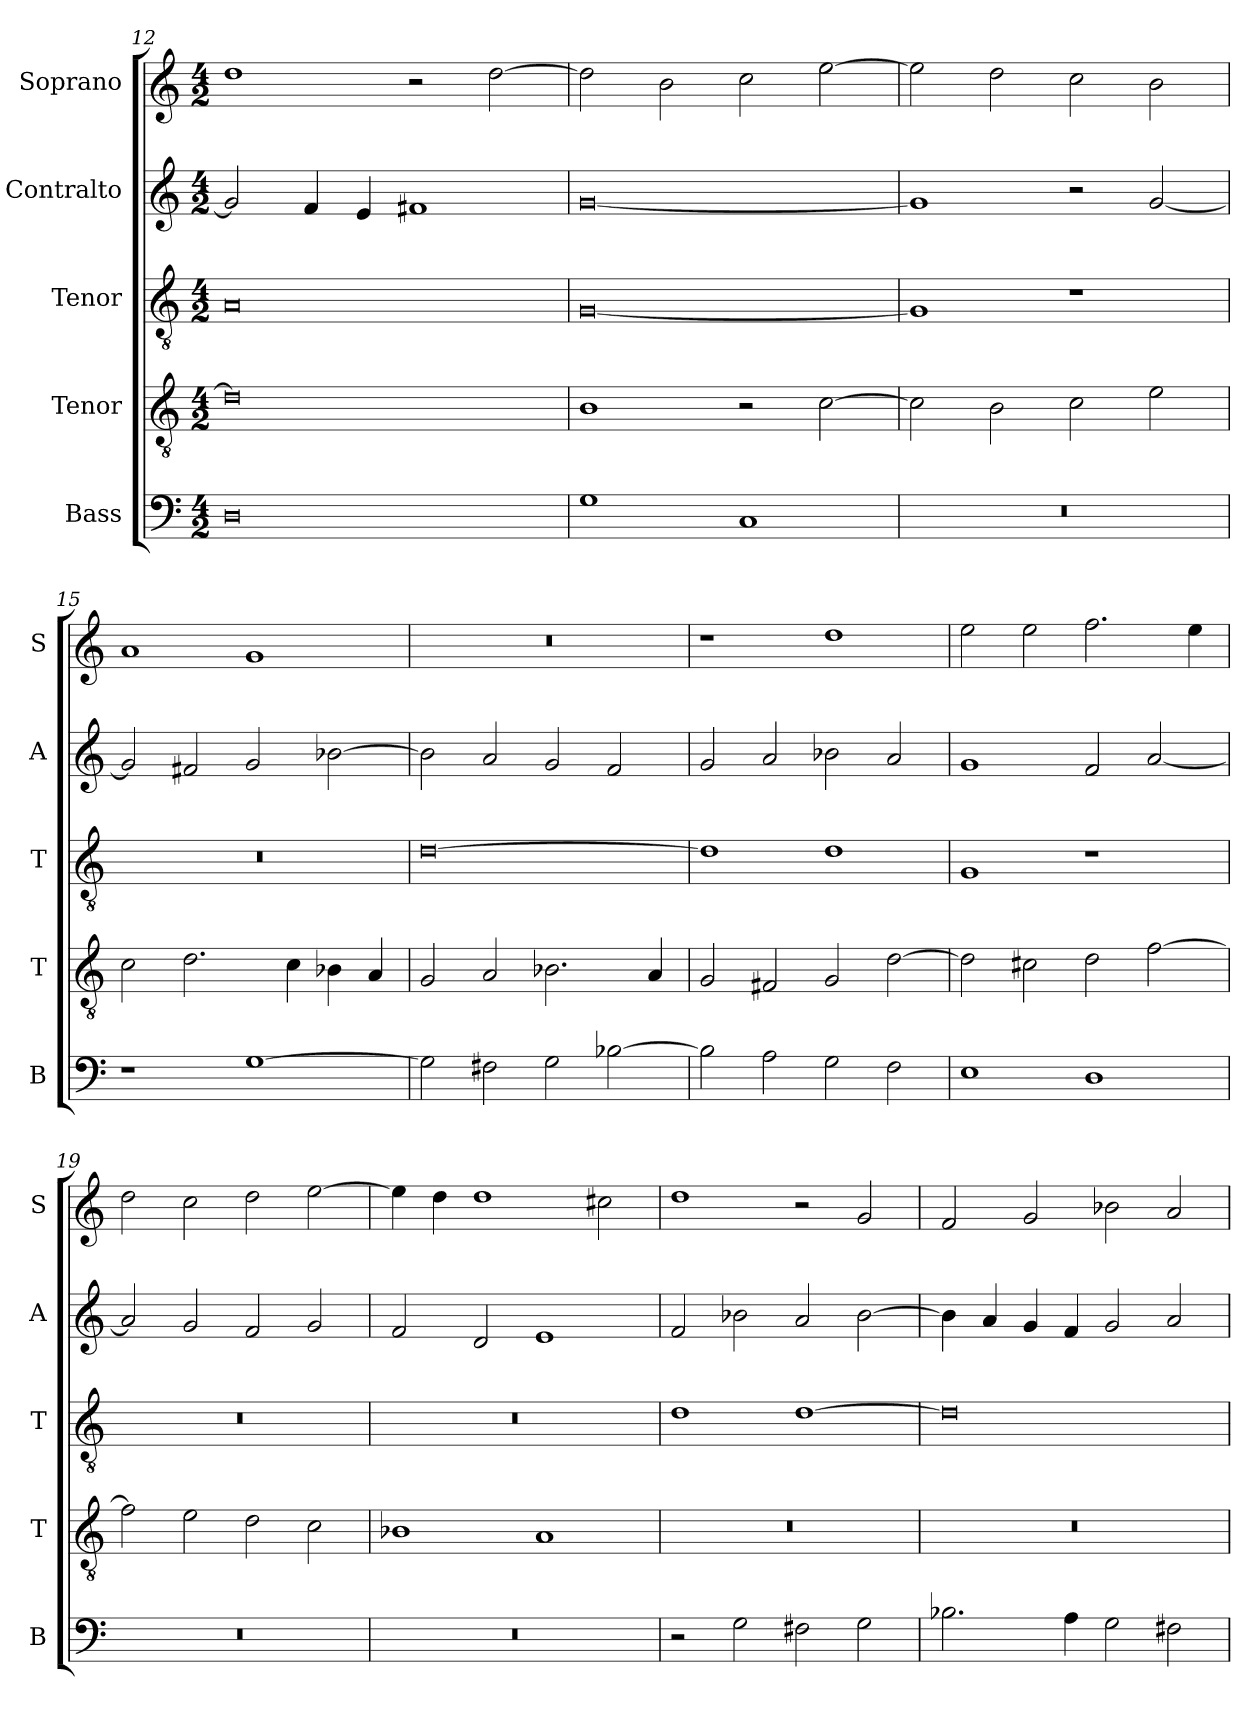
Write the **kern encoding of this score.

**kern	**kern	**kern	**kern	**kern
*part5	*part4	*part3	*part2	*part1
*staff5	*staff4	*staff3	*staff2	*staff1
*I"Bass	*I"Tenor	*I"Tenor	*I"Contralto	*I"Soprano
*I'B	*I'T	*I'T	*I'A	*I'S
*clefF4	*clefGv2	*clefGv2	*clefG2	*clefG2
*k[]	*k[]	*k[]	*k[]	*k[]
*G:mix	*G:mix	*G:mix	*G:mix	*G:mix
*M4/2	*M4/2	*M4/2	*M4/2	*M4/2
=12	=12	=12	=12	=12
0D	0d]	0A	2g]	1dd
.	.	.	4f	.
.	.	.	4e	.
.	.	.	1f#X	2r
.	.	.	.	[2dd
=13	=13	=13	=13	=13
1G	1B	[0G	[0g	2dd]
.	.	.	.	2b
1C	2r	.	.	2cc
.	[2c	.	.	[2ee
=14	=14	=14	=14	=14
0r	2c]	1G]	1g]	2ee]
.	2B	.	.	2dd
.	2c	1r	2r	2cc
.	2e	.	[2g	2b
=15	=15	=15	=15	=15
1r	2c	0r	2g]	1a
.	2.d	.	2f#X	.
[1G	.	.	2g	1g
.	4c	.	.	.
.	4B-X	.	[2b-X	.
.	4A	.	.	.
=16	=16	=16	=16	=16
2G]	2G	[0d	2b-]	0r
2F#X	2A	.	2a	.
2G	2.B-X	.	2g	.
[2B-X	.	.	2f	.
.	4A	.	.	.
=17	=17	=17	=17	=17
2B-]	2G	1d]	2g	1r
2A	2F#X	.	2a	.
2G	2G	1d	2b-X	1dd
2F	[2d	.	2a	.
=18	=18	=18	=18	=18
1E	2d]	1G	1g	2ee
.	2c#X	.	.	2ee
1D	2d	1r	2f	2.ff
.	[2f	.	[2a	.
.	.	.	.	4ee
=19	=19	=19	=19	=19
0r	2f]	0r	2a]	2dd
.	2e	.	2g	2cc
.	2d	.	2f	2dd
.	2c	.	2g	[2ee
=20	=20	=20	=20	=20
0r	1B-X	0r	2f	4ee]
.	.	.	.	4dd
.	.	.	2d	1dd
.	1A	.	1e	.
.	.	.	.	2cc#X
=21	=21	=21	=21	=21
2r	0r	1d	2f	1dd
2G	.	.	2b-X	.
2F#X	.	[1d	2a	2r
2G	.	.	[2b-	2g
=22	=22	=22	=22	=22
2.B-X	0r	0d]	4b-]	2f
.	.	.	4a	.
.	.	.	4g	2g
4A	.	.	4f	.
2G	.	.	2g	2b-X
2F#X	.	.	2a	2a
=	=	=	=	=
*-	*-	*-	*-	*-
